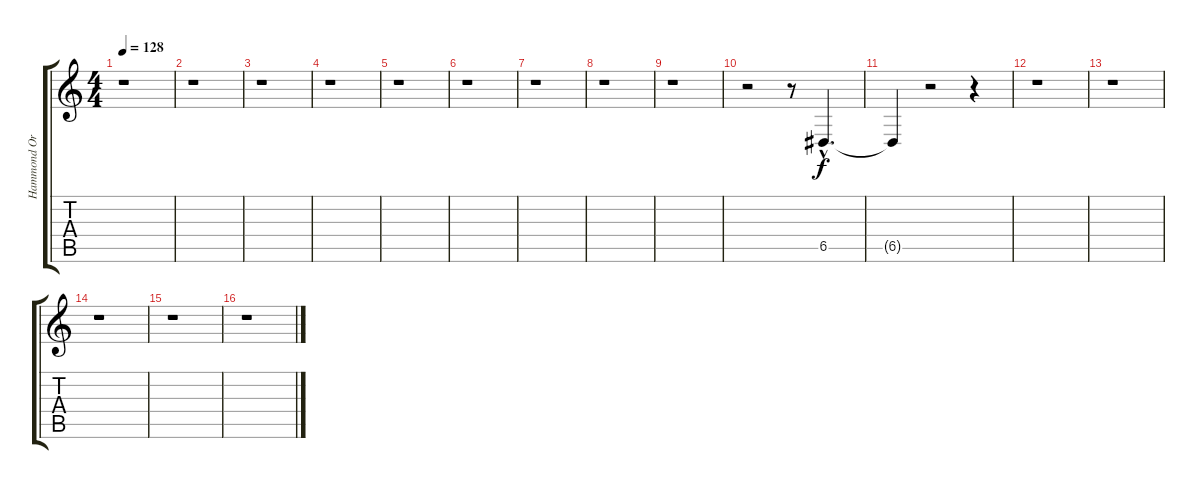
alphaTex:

\track ("Hammond Organ       " "Hammond Or") {instrument drawbarorgan}
\staff {score tabs}
\tuning (E4 B3 G3 D3 A2 E2) {hide}
\ts (4 4)
\tempo 128
\clef g2
\ks c
r.1{dy f} |
r.1 |
r.1 |
r.1 |
r.1 |
r.1 |
r.1 |
r.1 |
r.1 |
r.2 r.8 6.5{hac}.4{d} |
6.5{t}.4 r.2 r.4 |
r.1 |
r.1 |
r.1 |
r.1 |
r.1
